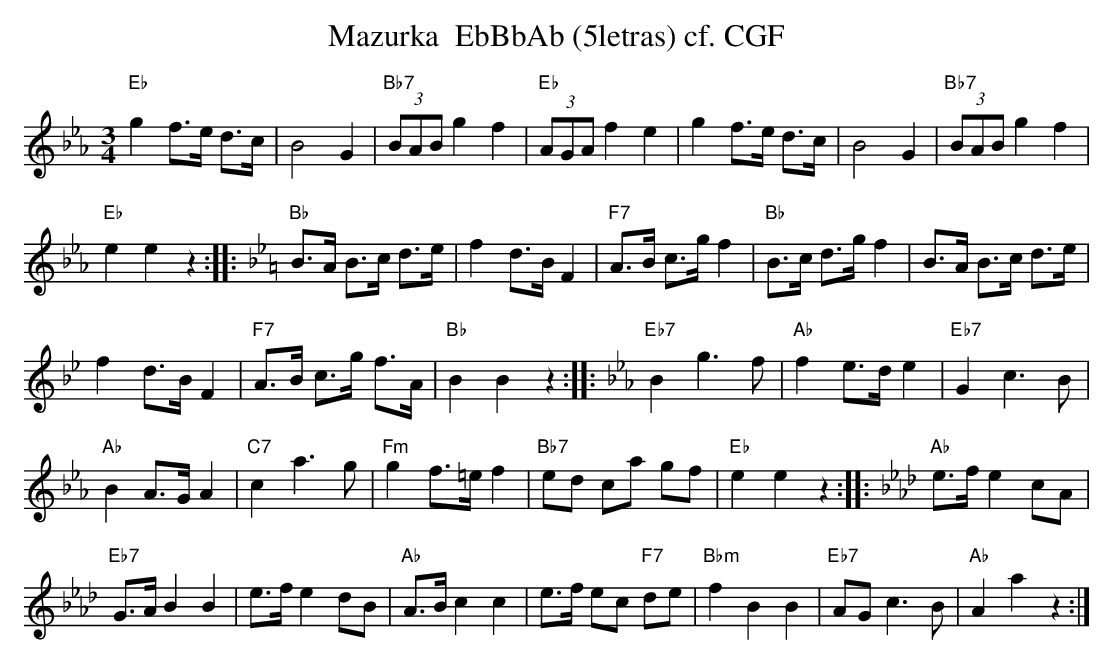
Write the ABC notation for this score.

X:1
T:Mazurka  EbBbAb (5letras) cf. CGF
M:3/4
L:1/8
K:Ebmaj%%MIDI gchordon
"Eb"g2f>e d>c | B4G2 | "Bb7"(3BAB g2f2 | "Eb"(3AGA f2e2 | g2f>e d>c | B4G2 | "Bb7"(3BABg2f2 |
"Eb"e2e2z2 :: [K:Bbmaj] "Bb"B>A B>c d>e | f2d>BF2 | "F7"A>B c>gf2 | "Bb"B>c d>gf2 | B>A B>c d>e |
f2d>BF2 | "F7"A>B c>g f>A | "Bb"B2B2z2 :: [K:Ebmaj] "Eb7"B2g3f | "Ab"f2e>de2 | "Eb7"G2c3B |
"Ab"B2A>GA2 | "C7"c2a3g | "Fm"g2 f>=ef2 | "Bb7"ed ca gf | "Eb"e2e2z2 :: [K:Abmaj] "Ab"e>fe2cA |
"Eb7"G>AB2B2 | e>fe2dB | "Ab"A>Bc2c2 | e>f ec "F7"de | "Bbm"f2B2B2 | "Eb7"AGc3B | "Ab"A2a2z2 :|
